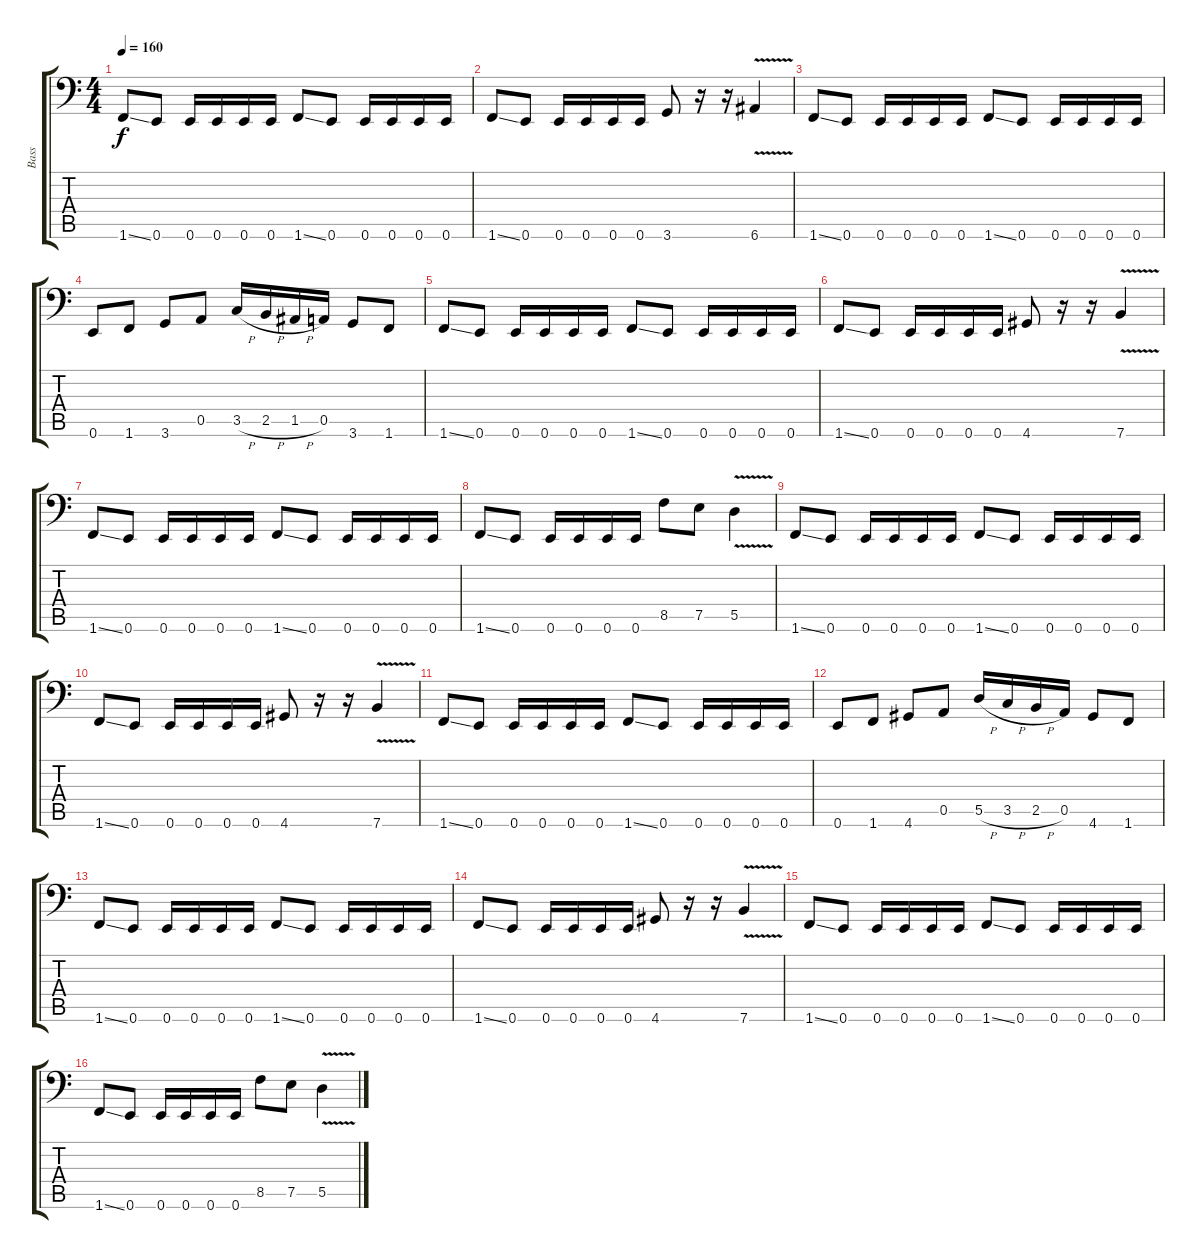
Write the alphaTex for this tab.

\track ("Bass" "Bass") {instrument electricbasspick}
\staff {score tabs}
\tuning (E4 B3 G2 D2 A1 E1) {hide}
\ts (4 4)
\tempo 160
\clef f4
\ks c
1.6{ss}.8{dy f} 0.6.8 0.6.16 0.6.16 0.6.16 0.6.16 1.6{ss}.8 0.6.8 0.6.16 0.6.16 0.6.16 0.6.16 |
1.6{ss}.8 0.6.8 0.6.16 0.6.16 0.6.16 0.6.16 3.6.8 r.16 r.16 6.6{v}.4 |
1.6{ss}.8 0.6.8 0.6.16 0.6.16 0.6.16 0.6.16 1.6{ss}.8 0.6.8 0.6.16 0.6.16 0.6.16 0.6.16 |
0.6.8 1.6.8 3.6.8 0.5.8 3.5{h}.16 2.5{h}.16 1.5{h}.16 0.5.16 3.6.8 1.6.8 |
1.6{ss}.8 0.6.8 0.6.16 0.6.16 0.6.16 0.6.16 1.6{ss}.8 0.6.8 0.6.16 0.6.16 0.6.16 0.6.16 |
1.6{ss}.8 0.6.8 0.6.16 0.6.16 0.6.16 0.6.16 4.6.8 r.16 r.16 7.6{v}.4 |
1.6{ss}.8 0.6.8 0.6.16 0.6.16 0.6.16 0.6.16 1.6{ss}.8 0.6.8 0.6.16 0.6.16 0.6.16 0.6.16 |
1.6{ss}.8 0.6.8 0.6.16 0.6.16 0.6.16 0.6.16 8.5.8 7.5.8 5.5{v}.4 |
1.6{ss}.8 0.6.8 0.6.16 0.6.16 0.6.16 0.6.16 1.6{ss}.8 0.6.8 0.6.16 0.6.16 0.6.16 0.6.16 |
1.6{ss}.8 0.6.8 0.6.16 0.6.16 0.6.16 0.6.16 4.6.8 r.16 r.16 7.6{v}.4 |
1.6{ss}.8 0.6.8 0.6.16 0.6.16 0.6.16 0.6.16 1.6{ss}.8 0.6.8 0.6.16 0.6.16 0.6.16 0.6.16 |
0.6.8 1.6.8 4.6.8 0.5.8 5.5{h}.16 3.5{h}.16 2.5{h}.16 0.5.16 4.6.8 1.6.8 |
1.6{ss}.8 0.6.8 0.6.16 0.6.16 0.6.16 0.6.16 1.6{ss}.8 0.6.8 0.6.16 0.6.16 0.6.16 0.6.16 |
1.6{ss}.8 0.6.8 0.6.16 0.6.16 0.6.16 0.6.16 4.6.8 r.16 r.16 7.6{v}.4 |
1.6{ss}.8 0.6.8 0.6.16 0.6.16 0.6.16 0.6.16 1.6{ss}.8 0.6.8 0.6.16 0.6.16 0.6.16 0.6.16 |
1.6{ss}.8 0.6.8 0.6.16 0.6.16 0.6.16 0.6.16 8.5.8 7.5.8 5.5{v}.4
